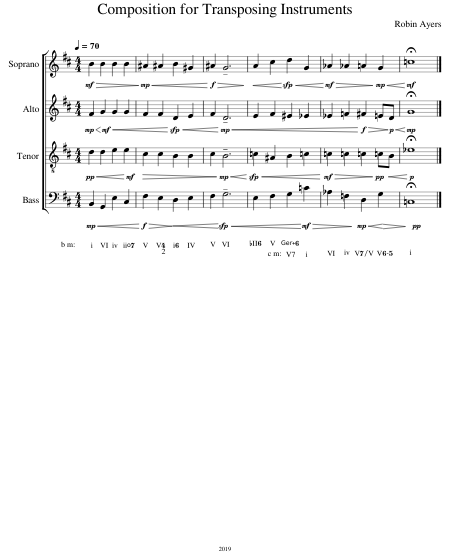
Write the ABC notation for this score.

X:1
%%score [ 1 2 3 4 ]
L:1/8
Q:1/4=70
M:4/4
I:linebreak $
K:D
V:1 treble
V:2 treble
V:3 treble-8
V:4 bass
V:1
!mf!!>(! B2 B2 B2 B2!>)! |!mp!!<(! ^A2 ^A2 B2 ^G2!<)! |!f!!>(! ^A2 !tenuto!G6!>)! |!<(! A2!<)! c2!<(! d2 G2!<)! |!mf!!>(! _A2!>)! _A2 =A2!mp!!<(! G2!<)! | %5
!mf! !fermata!=c8 |] %6
V:2
!mp!!<(! F2!<)!!mf! G2!<(! G2 G2!<)! | F2 F2!<(! D2 E2!<)! | F2!mp!!<(! !tenuto!D6!<)! | E2 F2 ^E2 _E2 | _E2 =F2!f!!>(! ^F2!>)! =E!p!!<(!D!<)! | %5
!mp! !fermata!G8 |] %6
V:3
!pp!!<(! d2 d2 e2!mf! e2!<)! |!>(! c2 c2 B2 B2!>)! | c2!mp!!<(! !tenuto!B6!<)! |!<(! =c2 ^A2 B2 =c2!<)! |!mf!!>(! =c2!>)! =c2 =c2!pp! =c!<(!B!<)! | %5
!p! !fermata!_e8 |] %6
V:4
!mp!!<(! B,,2 G,,2 E,2 C,2!<)! |!f!!>(! F,2 E,2!<(! D,2!<)! E,2!>)! | F,2!<(! !tenuto!G,6!<)! | E,2 F,2 G,2!mf!!>(! =C2!>)! | _A,2 =F,2!mp!!<(! D,2!<)!!>(! G,2!>)! | %5
!pp! !fermata!=C,8 |] %6
